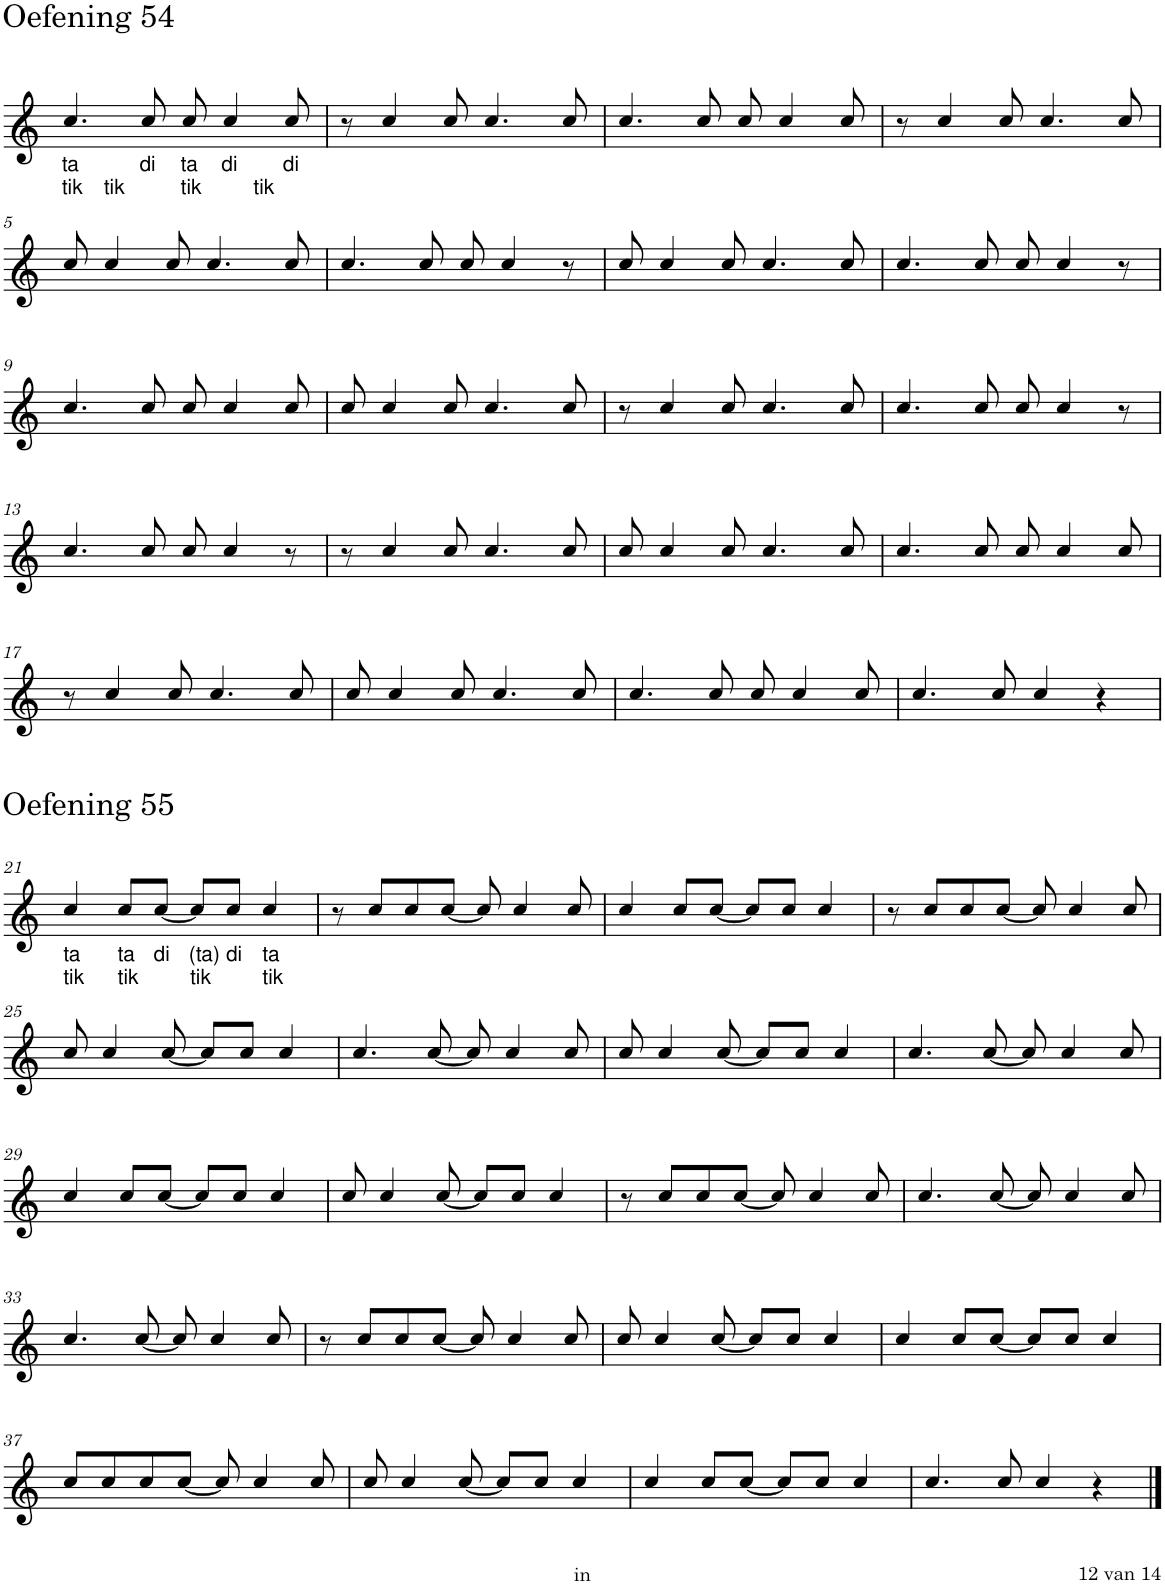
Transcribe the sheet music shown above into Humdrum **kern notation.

**kern
*part1
*staff1
*I"Piano
*I'Pno.
!!LO:PB:g=z
*clefG2
*k[]
*M4/4
=1
!LO:TX:a:t=Oefening 54
!LO:TX:b:t=ta
!LO:TX:b:t=tik    tik
4.cc/
!LO:TX:b:t=di
8cc/
!LO:TX:b:t=ta
!LO:TX:b:t=tik
8cc/
!LO:TX:b:t=di
!LO:TX:b:t=tik
4cc/
!LO:TX:b:t=di
8cc/
=2
8r
4cc/
8cc/
4.cc/
8cc/
=3
4.cc/
8cc/
8cc/
4cc/
8cc/
=4
8r
4cc/
8cc/
4.cc/
8cc/
!!LO:LB:g=z
=5
8cc/
4cc/
8cc/
4.cc/
8cc/
=6
4.cc/
8cc/
8cc/
4cc/
8r
=7
8cc/
4cc/
8cc/
4.cc/
8cc/
=8
4.cc/
8cc/
8cc/
4cc/
8r
!!LO:LB:g=z
=9
4.cc/
8cc/
8cc/
4cc/
8cc/
=10
8cc/
4cc/
8cc/
4.cc/
8cc/
=11
8r
4cc/
8cc/
4.cc/
8cc/
=12
4.cc/
8cc/
8cc/
4cc/
8r
!!LO:LB:g=z
=13
4.cc/
8cc/
8cc/
4cc/
8r
=14
8r
4cc/
8cc/
4.cc/
8cc/
=15
8cc/
4cc/
8cc/
4.cc/
8cc/
=16
4.cc/
8cc/
8cc/
4cc/
8cc/
!!LO:LB:g=z
=17
8r
4cc/
8cc/
4.cc/
8cc/
=18
8cc/
4cc/
8cc/
4.cc/
8cc/
=19
4.cc/
8cc/
8cc/
4cc/
8cc/
=20
4.cc/
8cc/
4cc/
4r
!!LO:LB:g=z
=21
!LO:TX:a:t=Oefening 55
!LO:TX:b:t=ta
!LO:TX:b:t=tik
4cc/
!LO:TX:b:t=ta
!LO:TX:b:t=tik
8cc/L
!LO:TX:b:t=di
[8cc/J
!LO:TX:b:t=(ta)
!LO:TX:b:t=tik
8cc/L]
!LO:TX:b:t=di
8cc/J
!LO:TX:b:t=ta
!LO:TX:b:t=tik
4cc/
=22
8r
8cc/L
8cc/
[8cc/J
8cc/]
4cc/
8cc/
=23
4cc/
8cc/L
[8cc/J
8cc/L]
8cc/J
4cc/
=24
8r
8cc/L
8cc/
[8cc/J
8cc/]
4cc/
8cc/
!!LO:LB:g=z
=25
8cc/
4cc/
[8cc/
8cc/L]
8cc/J
4cc/
=26
4.cc/
[8cc/
8cc/]
4cc/
8cc/
=27
8cc/
4cc/
[8cc/
8cc/L]
8cc/J
4cc/
=28
4.cc/
[8cc/
8cc/]
4cc/
8cc/
!!LO:LB:g=z
=29
4cc/
8cc/L
[8cc/J
8cc/L]
8cc/J
4cc/
=30
8cc/
4cc/
[8cc/
8cc/L]
8cc/J
4cc/
=31
8r
8cc/L
8cc/
[8cc/J
8cc/]
4cc/
8cc/
=32
4.cc/
[8cc/
8cc/]
4cc/
8cc/
!!LO:LB:g=z
=33
4.cc/
[8cc/
8cc/]
4cc/
8cc/
=34
8r
8cc/L
8cc/
[8cc/J
8cc/]
4cc/
8cc/
=35
8cc/
4cc/
[8cc/
8cc/L]
8cc/J
4cc/
=36
4cc/
8cc/L
[8cc/J
8cc/L]
8cc/J
4cc/
!!LO:LB:g=z
=37
8cc/L
8cc/
8cc/
[8cc/J
8cc/]
4cc/
8cc/
=38
8cc/
4cc/
[8cc/
8cc/L]
8cc/J
4cc/
=39
4cc/
8cc/L
[8cc/J
8cc/L]
8cc/J
4cc/
=40
4.cc/
8cc/
4cc/
4r
==
*-
